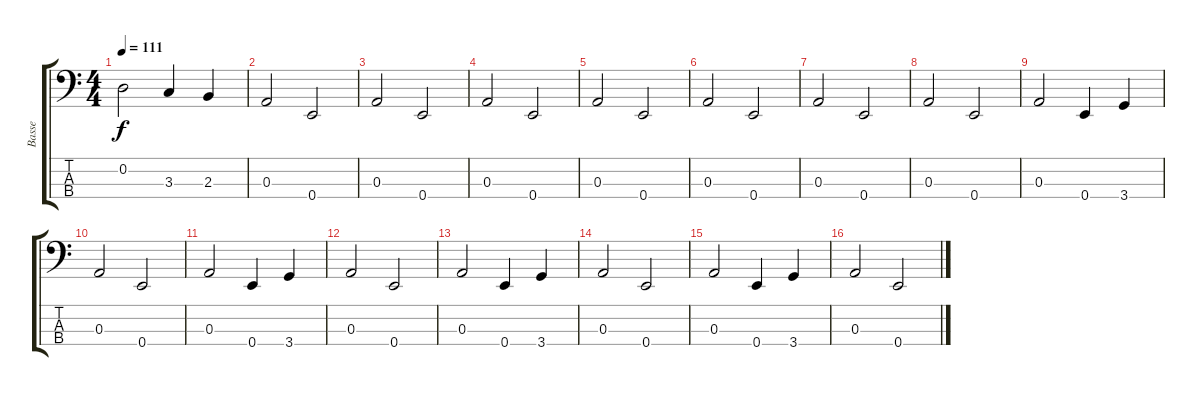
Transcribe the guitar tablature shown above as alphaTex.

\track ("Basse" "Basse") {instrument electricbassfinger}
\staff {score tabs}
\tuning (G2 D2 A1 E1) {hide}
\ts (4 4)
\tempo 111
\clef f4
\ks c
0.2.2{dy f} 3.3.4 2.3.4 |
0.3.2 0.4.2 |
0.3.2 0.4.2 |
0.3.2 0.4.2 |
0.3.2 0.4.2 |
0.3.2 0.4.2 |
0.3.2 0.4.2 |
0.3.2 0.4.2 |
0.3.2 0.4.4 3.4.4 |
0.3.2 0.4.2 |
0.3.2 0.4.4 3.4.4 |
0.3.2 0.4.2 |
0.3.2 0.4.4 3.4.4 |
0.3.2 0.4.2 |
0.3.2 0.4.4 3.4.4 |
0.3.2 0.4.2
